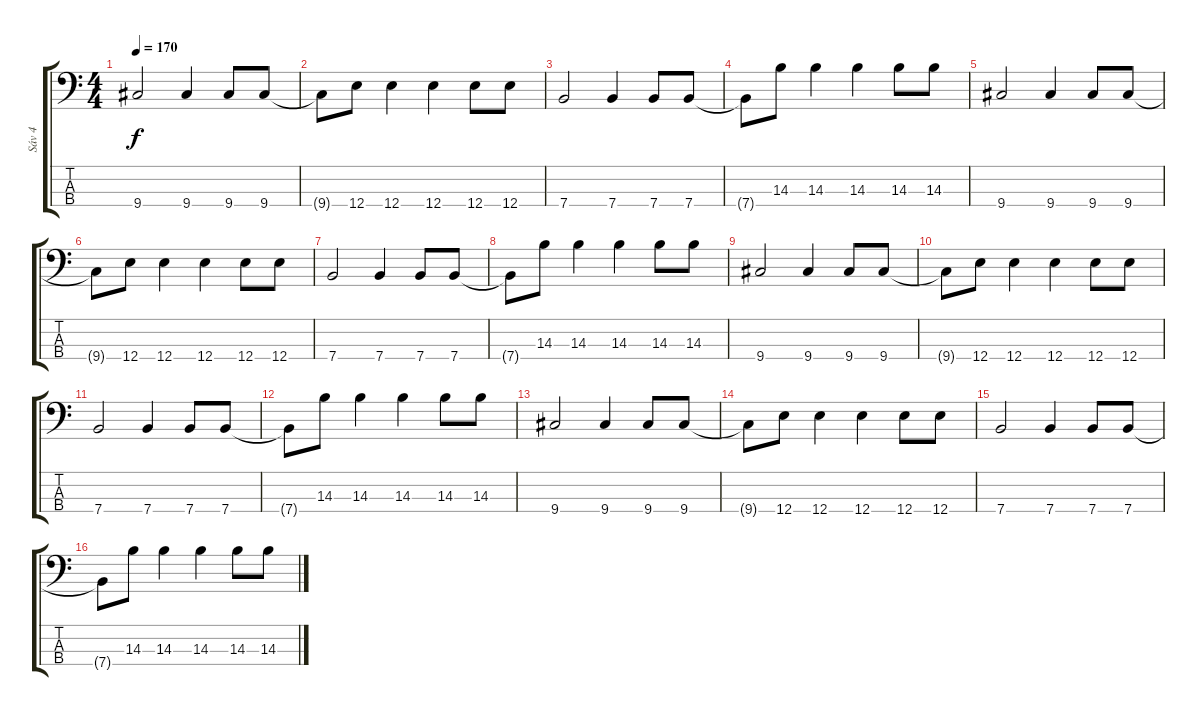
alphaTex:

\track ("Sáv 4" "Sáv 4") {instrument electricbassfinger}
\staff {score tabs}
\tuning (G2 D2 A1 E1) {hide}
\ts (4 4)
\section ("" "")
\tempo 170
\clef f4
\ks c
9.4.2{dy f} 9.4.4 9.4.8 9.4.8 |
9.4{t}.8 12.4.8 12.4.4 12.4.4 12.4.8 12.4.8 |
7.4.2 7.4.4 7.4.8 7.4.8 |
7.4{t}.8 14.3.8 14.3.4 14.3.4 14.3.8 14.3.8 |
9.4.2 9.4.4 9.4.8 9.4.8 |
9.4{t}.8 12.4.8 12.4.4 12.4.4 12.4.8 12.4.8 |
7.4.2 7.4.4 7.4.8 7.4.8 |
7.4{t}.8 14.3.8 14.3.4 14.3.4 14.3.8 14.3.8 |
9.4.2 9.4.4 9.4.8 9.4.8 |
9.4{t}.8 12.4.8 12.4.4 12.4.4 12.4.8 12.4.8 |
7.4.2 7.4.4 7.4.8 7.4.8 |
7.4{t}.8 14.3.8 14.3.4 14.3.4 14.3.8 14.3.8 |
9.4.2 9.4.4 9.4.8 9.4.8 |
9.4{t}.8 12.4.8 12.4.4 12.4.4 12.4.8 12.4.8 |
7.4.2 7.4.4 7.4.8 7.4.8 |
7.4{t}.8 14.3.8 14.3.4 14.3.4 14.3.8 14.3.8
